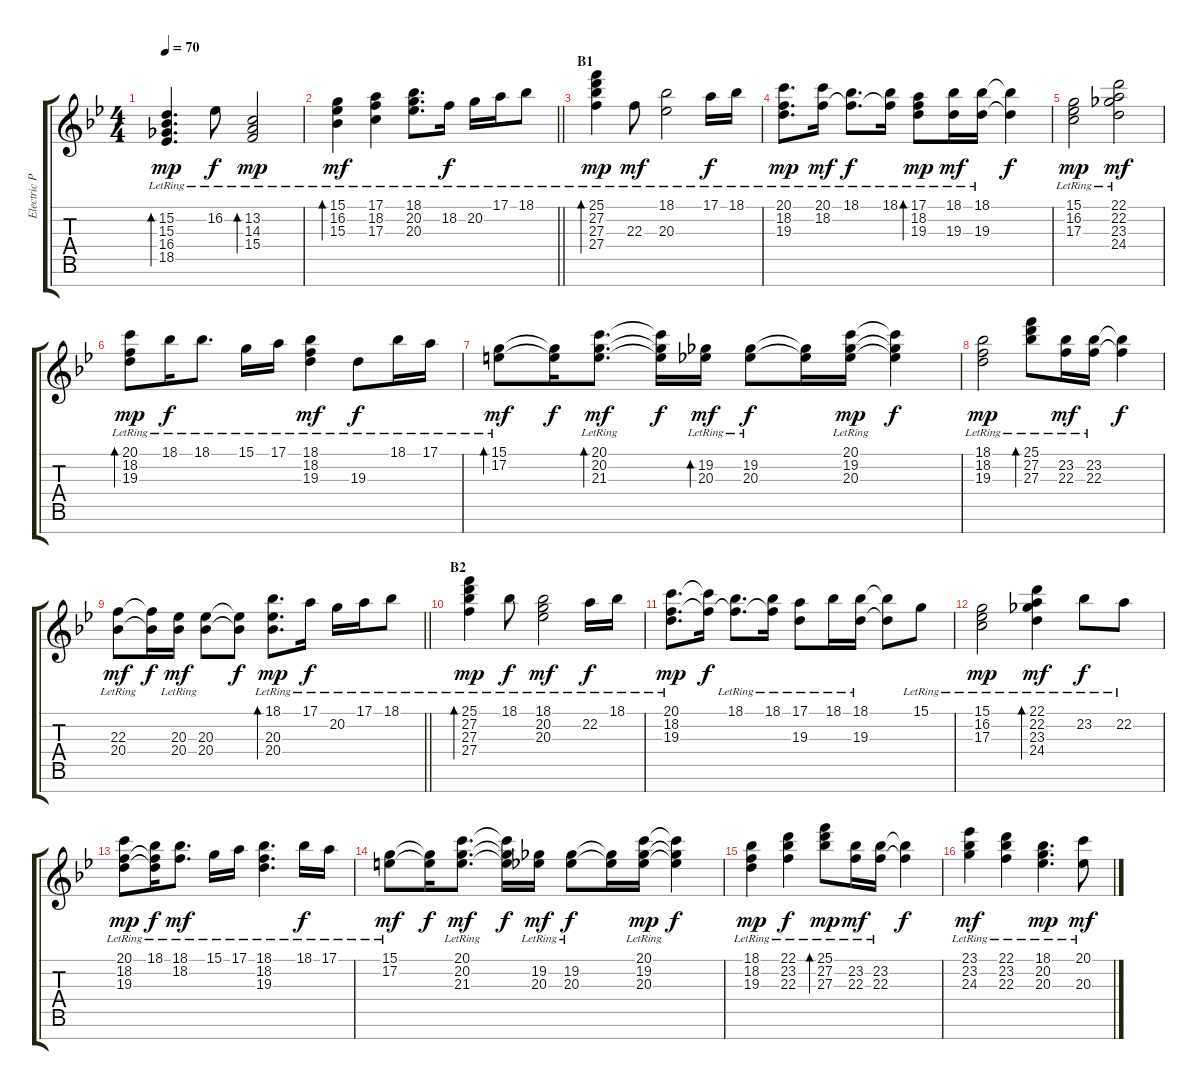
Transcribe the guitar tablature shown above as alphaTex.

\track ("Electric Piano" "Electric P") {instrument celesta}
\staff {score tabs}
\tuning (E4 B3 G3 D3 A2 E2 B1) {hide}
\ts (4 4)
\tempo 70
\clef g2
\ks bb
(15.2{lr} 15.3{lr} 16.4{lr} 18.5{lr}).4{d bd 120 dy mp} 16.2{lr}.8{dy f} (13.2{lr} 14.3{lr} 15.4{lr}).2{bd 120 dy mp} |
\barLineRight lightlight
(15.1{lr} 16.2{lr} 15.3{lr}).4{bd 120 dy mf} (17.1{lr} 18.2{lr} 17.3{lr}).4 (18.1{lr} 20.2{lr} 20.3{lr}).8{d} 18.2{lr}.16{dy f} 20.2{lr}.16 17.1{lr}.16 18.1{lr}.8 |
\section ("" "B1")
(25.1{lr} 27.2{lr} 27.3{lr} 27.4{lr}).4{bd 120 dy mp} 22.3{lr}.8{dy mf} (18.1{lr} 20.3{lr}).2 17.1{lr}.16{dy f} 18.1{lr}.16 |
(20.1{lr} 18.2{lr} 19.3{lr}).8{d dy mp} (20.1{lr} 18.2{lr}).16{dy mf} (18.1{lr} 18.2{t}).8{d dy f} (18.1{lr} 18.2{t}).16 (17.1{lr} 18.2{lr} 19.3{lr}).8{bd 60 dy mp} (18.1{lr} 19.3{lr}).16{dy mf} (18.1{lr} 19.3{lr}).16 (18.1{t} 19.3{t}).4{dy f} |
(15.1{lr} 16.2{lr} 17.3{lr}).2{dy mp} (22.1{lr} 22.2{lr} 23.3{lr} 24.4{lr}).2{dy mf} |
(20.1{lr} 18.2{lr} 19.3{lr}).8{bd 240 dy mp} 18.1{lr}.16{dy f} 18.1{lr}.8{d} 15.1{lr}.16 17.1{lr}.16 (18.1{lr} 18.2{lr} 19.3{lr}).4{dy mf} 19.3{lr}.8{dy f} 18.1{lr}.16 17.1{lr}.16 |
(15.1{lr} 17.2{lr}).8{bd 120 dy mf} (15.1{t} 17.2{t}).16{dy f} (20.1{lr} 20.2{lr} 21.3{lr}).8{d bd 60 dy mf} (20.1{t} 20.2{t} 21.3{t}).16{dy f} (19.2{lr} 20.3{lr}).16{bd 60 dy mf} (19.2{lr} 20.3{lr}).8{dy f} (19.2{t} 20.3{t}).16 (20.1{lr} 19.2{lr} 20.3{lr}).16{dy mp} (20.1{t} 19.2{t} 20.3{t}).4{dy f} |
(18.1{lr} 18.2{lr} 19.3{lr}).2{dy mp} (25.1{lr} 27.2{lr} 27.3{lr}).8{bd 60} (23.2{lr} 22.3{lr}).16{dy mf} (23.2{lr} 22.3{lr}).16 (23.2{t} 22.3{t}).4{dy f} |
\barLineRight lightlight
(22.3{lr} 20.4{lr}).8{dy mf} (22.3{t} 20.4{t}).16{dy f} (20.3{lr} 20.4{lr}).16{dy mf} (20.3{lr} 20.4{lr}).8 (20.3{t} 20.4{t}).8{dy f} (18.1{lr} 20.3{lr} 20.4{lr}).8{d bd 120 dy mp} 17.1{lr}.16{dy f} 20.2{lr}.16 17.1{lr}.16 18.1{lr}.8 |
\section ("" "B2")
(25.1{lr} 27.2{lr} 27.3{lr} 27.4{lr}).4{bd 120 dy mp} 18.1{lr}.8{dy f} (18.1{lr} 20.2{lr} 20.3{lr}).2{dy mf} 22.2{lr}.16{dy f} 18.1{lr}.16 |
(20.1{lr} 18.2{lr} 19.3{lr}).8{d dy mp} (20.1{t} 18.2{t}).16{dy f} (18.1{lr} 18.2{t}).8{d} (18.1{lr} 18.2{t}).16 (17.1{lr} 19.3{lr}).8 18.1{lr}.16 (18.1{lr} 19.3{lr}).16 (18.1{t} 19.3{t}).8 15.1{lr}.8 |
(15.1{lr} 16.2{lr} 17.3{lr}).2{dy mp} (22.1{lr} 22.2{lr} 23.3{lr} 24.4{lr}).4{bd 120 dy mf} 23.2{lr}.8{dy f} 22.2{lr}.8 |
(20.1{lr} 18.2{lr} 19.3{lr}).8{dy mp} (18.1{lr} 18.2{t} 19.3{t}).16{dy f} (18.1{lr} 18.2{lr}).8{d dy mf} 15.1{lr}.16 17.1{lr}.16 (18.1{lr} 18.2{lr} 19.3{lr}).4{d} 18.1{lr}.16{dy f} 17.1{lr}.16 |
(15.1{lr} 17.2{lr}).8{dy mf} (15.1{t} 17.2{t}).16{dy f} (20.1{lr} 20.2{lr} 21.3{lr}).8{d dy mf} (20.1{t} 20.2{t} 21.3{t}).16{dy f} (19.2{lr} 20.3{lr}).16{dy mf} (19.2{lr} 20.3{lr}).8{dy f} (19.2{t} 20.3{t}).16 (20.1{lr} 19.2{lr} 20.3{lr}).16{dy mp} (20.1{t} 19.2{t} 20.3{t}).4{dy f} |
(18.1{lr} 18.2{lr} 19.3{lr}).4{dy mp} (22.1{lr} 23.2 22.3).4{dy f} (25.1{lr} 27.2{lr} 27.3{lr}).8{bd 60 dy mp} (23.2{lr} 22.3{lr}).16{dy mf} (23.2{lr} 22.3{lr}).16 (23.2{t} 22.3{t}).4{dy f} |
(23.1{lr} 23.2{lr} 24.3{lr}).4{dy mf} (22.1{lr} 23.2{lr} 22.3{lr}).4 (18.1{lr} 20.2{lr} 20.3{lr}).4{d dy mp} (20.1{lr} 20.3{lr}).8{dy mf}
